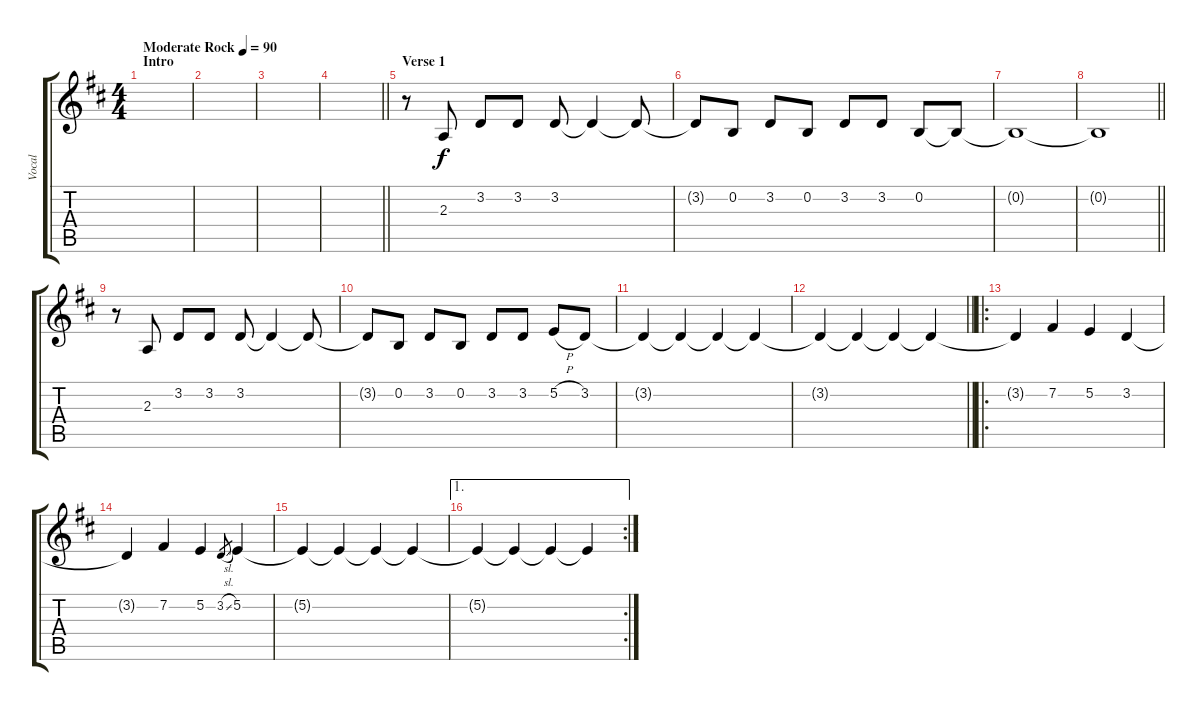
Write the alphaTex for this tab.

\track ("Vocal" "Vocal") {instrument flute}
\staff {score tabs}
\tuning (E4 B3 G3 D3 A2 E2) {hide}
\ts (4 4)
\section ("" "Intro")
\tempo (90 "Moderate Rock")
\clef g2
\ks d
|
|
|
\barLineRight lightlight
|
\section ("" "Verse 1")
r.8 2.3.8 3.2.8 3.2.8 3.2.8 3.2{t}.4 3.2{t}.8 |
3.2{t}.8 0.2.8 3.2.8 0.2.8 3.2.8 3.2.8 0.2.8 0.2{t}.8 |
0.2{t}.1 |
\barLineRight lightlight
0.2{t}.1 |
r.8 2.3.8 3.2.8 3.2.8 3.2.8 3.2{t}.4 3.2{t}.8 |
3.2{t}.8 0.2.8 3.2.8 0.2.8 3.2.8 3.2.8 5.2{h}.8 3.2.8 |
3.2{t}.4 3.2{t}.4 3.2{t}.4 3.2{t}.4 |
\barLineRight lightlight
3.2{t}.4 3.2{t}.4 3.2{t}.4 3.2{t}.4 |
\ro
3.2{t}.4 7.2.4 5.2.4 3.2.4 |
3.2{t}.4 7.2.4 5.2.4 3.2{sl}.8{gr} 5.2.4 |
5.2{t}.4 5.2{t}.4 5.2{t}.4 5.2{t}.4 |
\ae 1
\rc 2
5.2{t}.4 5.2{t}.4 5.2{t}.4 5.2{t}.4
